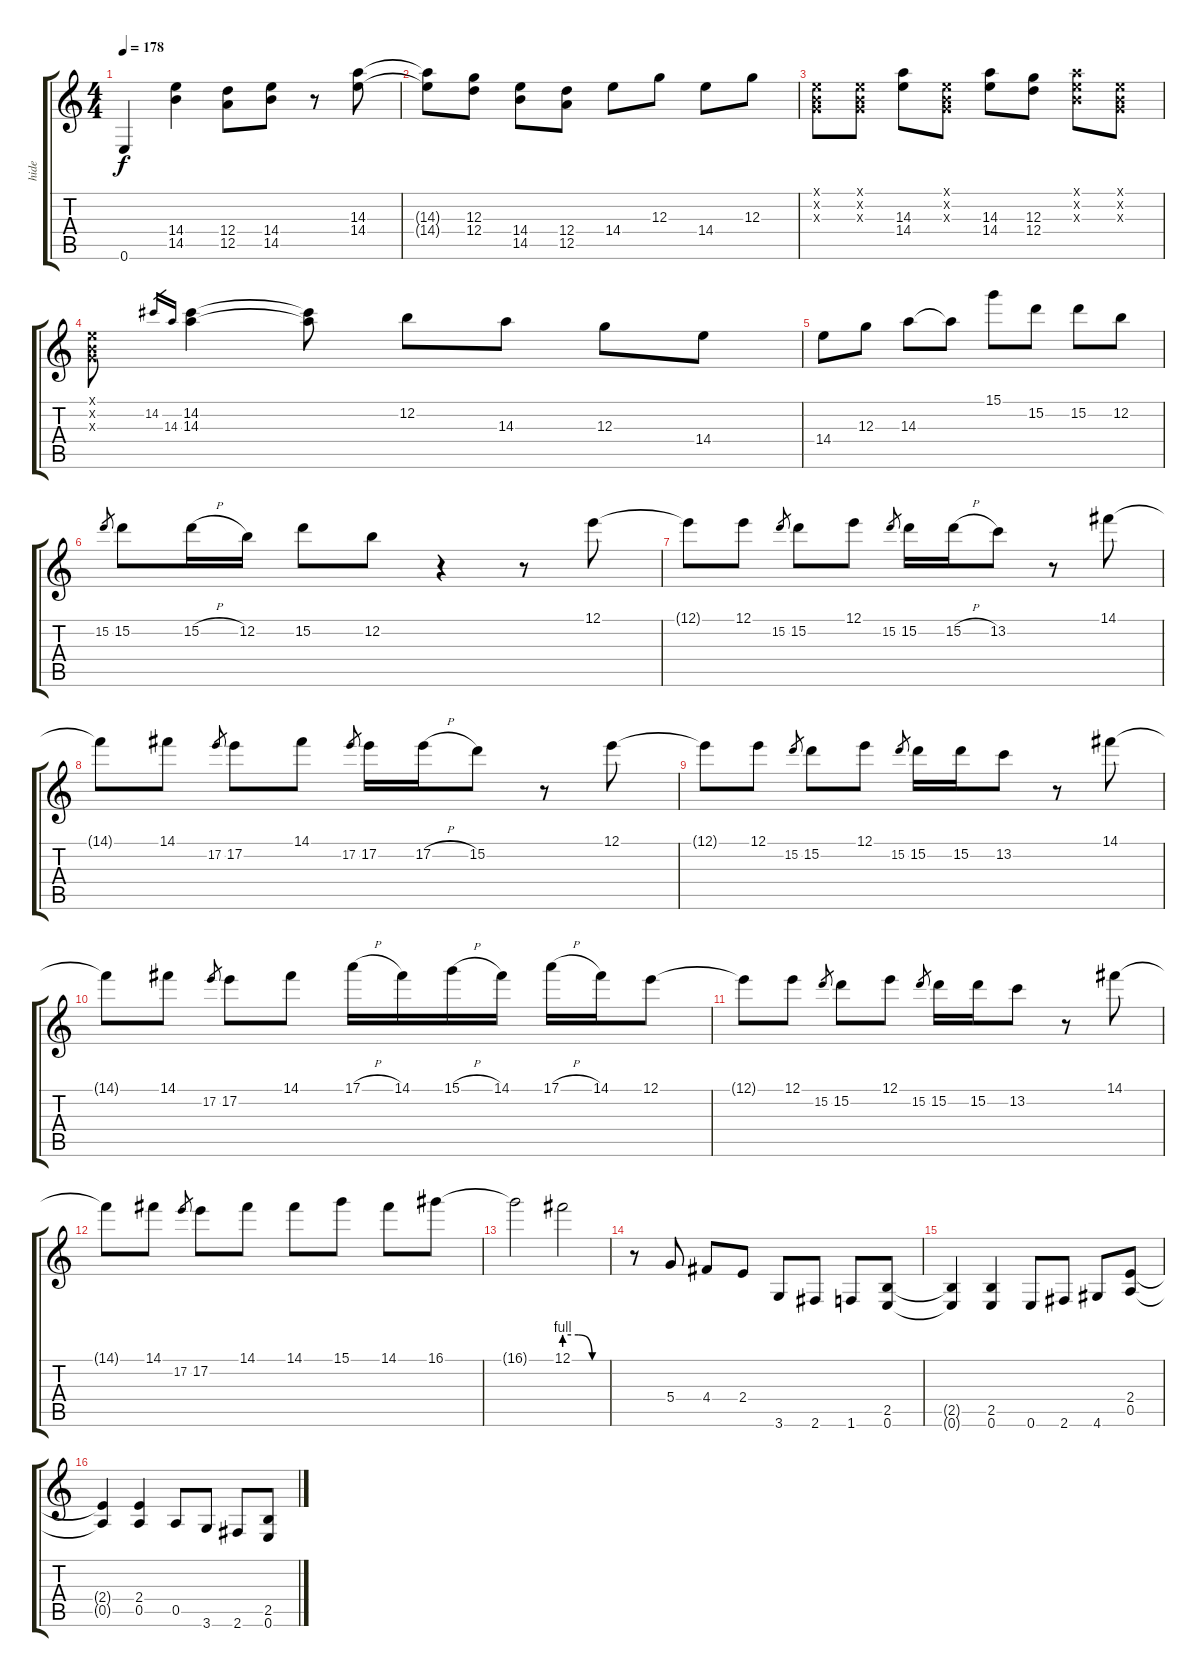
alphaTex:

\track ("hide" "hide") {instrument distortionguitar}
\staff {score tabs}
\tuning (E4 B3 G3 D3 A2 E2) {hide}
\ts (4 4)
\tempo 178
\clef g2
\ks c
0.6{t}.4{dy f} (14.4 14.5).4 (12.4 12.5).8 (14.4 14.5).8 r.8 (14.3 14.4).8 |
(14.3{t} 14.4{t}).8 (12.3 12.4).8 (14.4 14.5).8 (12.4 12.5).8 14.4.8 12.3.8 14.4.8 12.3.8 |
(0.1{x} 0.2{x} 0.3{x}).8 (0.1{x} 0.2{x} 0.3{x}).8 (14.3 14.4).8 (0.1{x} 0.2{x} 0.3{x}).8 (14.3 14.4).8 (12.3 12.4).8 (0.1{x} 0.2{x} 14.3{x}).8 (0.1{x} 0.2{x} 0.3{x}).8 |
(0.1{x} 0.2{x} 0.3{x}).8 14.2.16{gr} 14.3.16{gr} (14.2 14.3).4 (14.2{t} 14.3{t}).8 12.2.8 14.3.8 12.3.8 14.4.8 |
14.4.8 12.3.8 14.3.8 14.3{t}.8 15.1.8 15.2.8 15.2.8 12.2.8 |
15.2.8{gr} 15.2.8 15.2{h}.16 12.2.16 15.2.8 12.2.8 r.4 r.8 12.1.8 |
12.1{t}.8 12.1.8 15.2.8{gr} 15.2.8 12.1.8 15.2.8{gr} 15.2.16 15.2{h}.16 13.2.8 r.8 14.1.8 |
14.1{t}.8 14.1.8 17.2.8{gr} 17.2.8 14.1.8 17.2.8{gr} 17.2.16 17.2{h}.16 15.2.8 r.8 12.1.8 |
12.1{t}.8 12.1.8 15.2.8{gr} 15.2.8 12.1.8 15.2.8{gr} 15.2.16 15.2.16 13.2.8 r.8 14.1.8 |
14.1{t}.8 14.1.8 17.2.8{gr} 17.2.8 14.1.8 17.1{h}.16 14.1.16 15.1{h}.16 14.1.16 17.1{h}.16 14.1.16 12.1.8 |
12.1{t}.8 12.1.8 15.2.8{gr} 15.2.8 12.1.8 15.2.8{gr} 15.2.16 15.2.16 13.2.8 r.8 14.1.8 |
14.1{t}.8 14.1.8 17.2.8{gr} 17.2.8 14.1.8 14.1.8 15.1.8 14.1.8 16.1.8 |
16.1{t}.2 12.1{be (custom 0 4 20 4 40 0 60 0)}.2 |
r.8 5.4.8 4.4.8 2.4.8 3.6.8 2.6.8 1.6.8 (2.5 0.6).8 |
(2.5{t} 0.6{t}).4 (2.5 0.6).4 0.6.8 2.6.8 4.6.8 (2.4 0.5).8 |
(2.4{t} 0.5{t}).4 (2.4 0.5).4 0.5.8 3.6.8 2.6.8 (2.5 0.6).8
